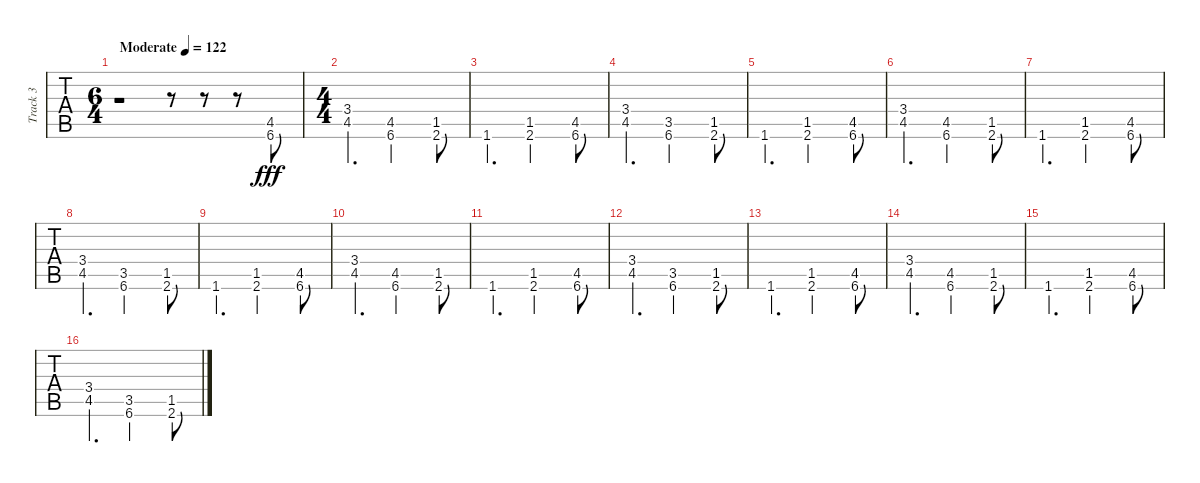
\track ("Track 3" "Track 3") {instrument electricbassfinger}
\staff {tabs}
\tuning (E4 B3 G3 D3 A2 E2) {hide}
\ts (6 4)
\tempo (122 "Moderate")
\clef g2
\ks c
r.1{dy fff instrument electricbassfinger} r.8 r.8 r.8 (4.5 6.6).8 |
\ts (4 4)
(3.4 4.5).4{d} (4.5 6.6).2 (1.5 2.6).8 |
1.6.4{d} (1.5 2.6).2 (4.5 6.6).8 |
(3.4 4.5).4{d} (3.5 6.6).2 (1.5 2.6).8 |
1.6.4{d} (1.5 2.6).2 (4.5 6.6).8 |
(3.4 4.5).4{d} (4.5 6.6).2 (1.5 2.6).8 |
1.6.4{d} (1.5 2.6).2 (4.5 6.6).8 |
(3.4 4.5).4{d} (3.5 6.6).2 (1.5 2.6).8 |
1.6.4{d} (1.5 2.6).2 (4.5 6.6).8 |
(3.4 4.5).4{d} (4.5 6.6).2 (1.5 2.6).8 |
1.6.4{d} (1.5 2.6).2 (4.5 6.6).8 |
(3.4 4.5).4{d} (3.5 6.6).2 (1.5 2.6).8 |
1.6.4{d} (1.5 2.6).2 (4.5 6.6).8 |
(3.4 4.5).4{d} (4.5 6.6).2 (1.5 2.6).8 |
1.6.4{d} (1.5 2.6).2 (4.5 6.6).8 |
(3.4 4.5).4{d} (3.5 6.6).2 (1.5 2.6).8
